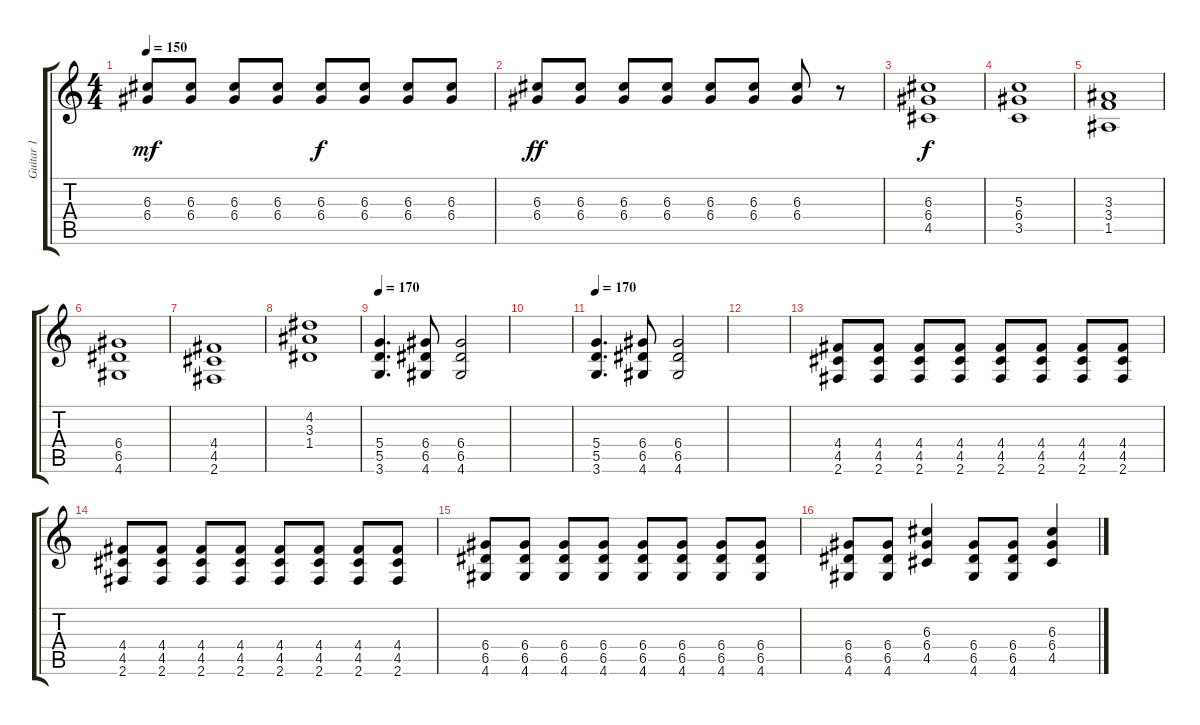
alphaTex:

\track ("Guitar 1" "Guitar 1") {instrument distortionguitar}
\staff {score tabs}
\tuning (E4 B3 G3 D3 A2 E2) {hide}
\ts (4 4)
\tempo 150
\clef g2
\ks c
(6.3 6.4).8{dy mf} (6.3 6.4).8 (6.3 6.4).8 (6.3 6.4).8 (6.3 6.4).8{dy f} (6.3 6.4).8 (6.3 6.4).8 (6.3 6.4).8 |
(6.3 6.4).8{dy ff} (6.3 6.4).8 (6.3 6.4).8 (6.3 6.4).8 (6.3 6.4).8 (6.3 6.4).8 (6.3 6.4).8 r.8 |
(6.3 6.4 4.5).1{dy f} |
(5.3 6.4 3.5).1 |
(3.3 3.4 1.5).1 |
(6.4 6.5 4.6).1 |
(4.4 4.5 2.6).1 |
(4.2 3.3 1.4).1 |
\tempo 170
(5.4 5.5 3.6).4{d} (6.4 6.5 4.6).8 (6.4 6.5 4.6).2 |
|
\tempo 170
(5.4 5.5 3.6).4{d} (6.4 6.5 4.6).8 (6.4 6.5 4.6).2 |
|
(4.4 4.5 2.6).8 (4.4 4.5 2.6).8 (4.4 4.5 2.6).8 (4.4 4.5 2.6).8 (4.4 4.5 2.6).8 (4.4 4.5 2.6).8 (4.4 4.5 2.6).8 (4.4 4.5 2.6).8 |
(4.4 4.5 2.6).8 (4.4 4.5 2.6).8 (4.4 4.5 2.6).8 (4.4 4.5 2.6).8 (4.4 4.5 2.6).8 (4.4 4.5 2.6).8 (4.4 4.5 2.6).8 (4.4 4.5 2.6).8 |
(6.4 6.5 4.6).8 (6.4 6.5 4.6).8 (6.4 6.5 4.6).8 (6.4 6.5 4.6).8 (6.4 6.5 4.6).8 (6.4 6.5 4.6).8 (6.4 6.5 4.6).8 (6.4 6.5 4.6).8 |
(6.4 6.5 4.6).8 (6.4 6.5 4.6).8 (6.3 6.4 4.5).4 (6.4 6.5 4.6).8 (6.4 6.5 4.6).8 (6.3 6.4 4.5).4
